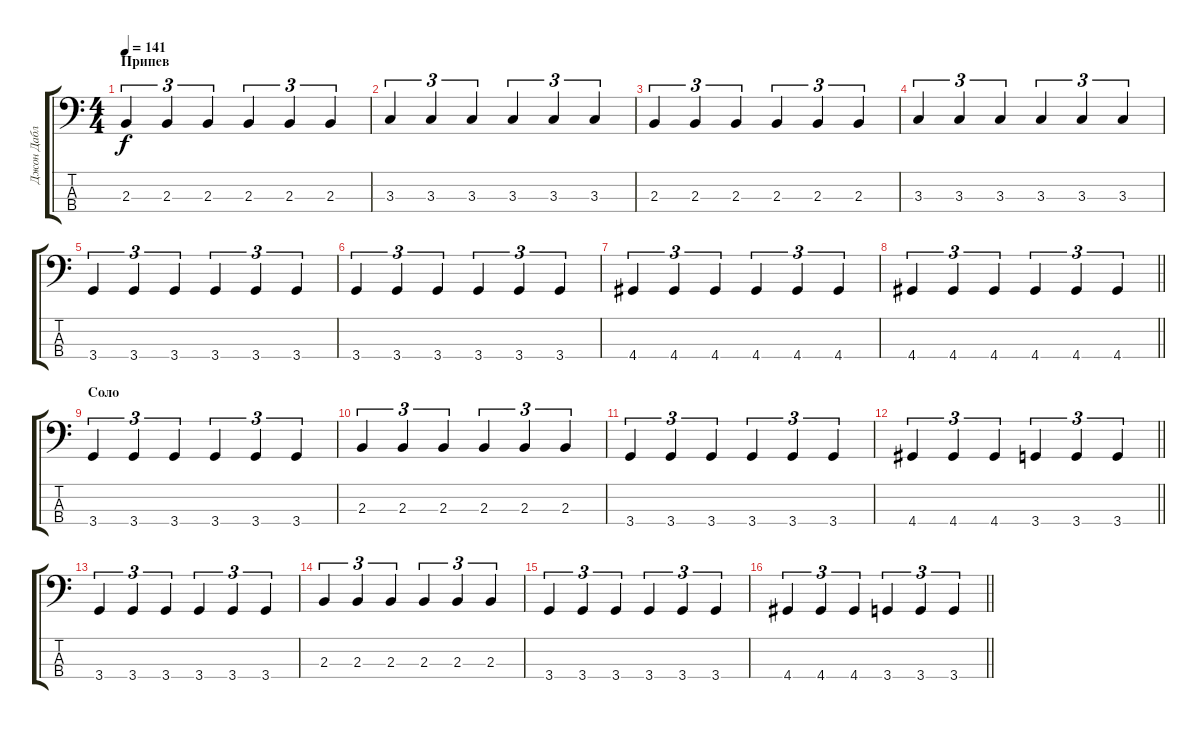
\track ("Джон Дабл" "Джон Дабл") {instrument electricbassfinger}
\staff {score tabs}
\tuning (G2 D2 A1 E1) {hide}
\ts (4 4)
\section ("" "Припев")
\tempo 141
\clef f4
\ks c
2.3.4{tu (3 2) dy f} 2.3.4{tu (3 2)} 2.3.4{tu (3 2)} 2.3.4{tu (3 2)} 2.3.4{tu (3 2)} 2.3.4{tu (3 2)} |
3.3.4{tu (3 2)} 3.3.4{tu (3 2)} 3.3.4{tu (3 2)} 3.3.4{tu (3 2)} 3.3.4{tu (3 2)} 3.3.4{tu (3 2)} |
2.3.4{tu (3 2)} 2.3.4{tu (3 2)} 2.3.4{tu (3 2)} 2.3.4{tu (3 2)} 2.3.4{tu (3 2)} 2.3.4{tu (3 2)} |
3.3.4{tu (3 2)} 3.3.4{tu (3 2)} 3.3.4{tu (3 2)} 3.3.4{tu (3 2)} 3.3.4{tu (3 2)} 3.3.4{tu (3 2)} |
3.4.4{tu (3 2)} 3.4.4{tu (3 2)} 3.4.4{tu (3 2)} 3.4.4{tu (3 2)} 3.4.4{tu (3 2)} 3.4.4{tu (3 2)} |
3.4.4{tu (3 2)} 3.4.4{tu (3 2)} 3.4.4{tu (3 2)} 3.4.4{tu (3 2)} 3.4.4{tu (3 2)} 3.4.4{tu (3 2)} |
4.4.4{tu (3 2)} 4.4.4{tu (3 2)} 4.4.4{tu (3 2)} 4.4.4{tu (3 2)} 4.4.4{tu (3 2)} 4.4.4{tu (3 2)} |
\barLineRight lightlight
4.4.4{tu (3 2)} 4.4.4{tu (3 2)} 4.4.4{tu (3 2)} 4.4.4{tu (3 2)} 4.4.4{tu (3 2)} 4.4.4{tu (3 2)} |
\section ("" "Соло")
3.4.4{tu (3 2)} 3.4.4{tu (3 2)} 3.4.4{tu (3 2)} 3.4.4{tu (3 2)} 3.4.4{tu (3 2)} 3.4.4{tu (3 2)} |
2.3.4{tu (3 2)} 2.3.4{tu (3 2)} 2.3.4{tu (3 2)} 2.3.4{tu (3 2)} 2.3.4{tu (3 2)} 2.3.4{tu (3 2)} |
3.4.4{tu (3 2)} 3.4.4{tu (3 2)} 3.4.4{tu (3 2)} 3.4.4{tu (3 2)} 3.4.4{tu (3 2)} 3.4.4{tu (3 2)} |
\barLineRight lightlight
4.4.4{tu (3 2)} 4.4.4{tu (3 2)} 4.4.4{tu (3 2)} 3.4.4{tu (3 2)} 3.4.4{tu (3 2)} 3.4.4{tu (3 2)} |
3.4.4{tu (3 2)} 3.4.4{tu (3 2)} 3.4.4{tu (3 2)} 3.4.4{tu (3 2)} 3.4.4{tu (3 2)} 3.4.4{tu (3 2)} |
2.3.4{tu (3 2)} 2.3.4{tu (3 2)} 2.3.4{tu (3 2)} 2.3.4{tu (3 2)} 2.3.4{tu (3 2)} 2.3.4{tu (3 2)} |
3.4.4{tu (3 2)} 3.4.4{tu (3 2)} 3.4.4{tu (3 2)} 3.4.4{tu (3 2)} 3.4.4{tu (3 2)} 3.4.4{tu (3 2)} |
\barLineRight lightlight
4.4.4{tu (3 2)} 4.4.4{tu (3 2)} 4.4.4{tu (3 2)} 3.4.4{tu (3 2)} 3.4.4{tu (3 2)} 3.4.4{tu (3 2)}
